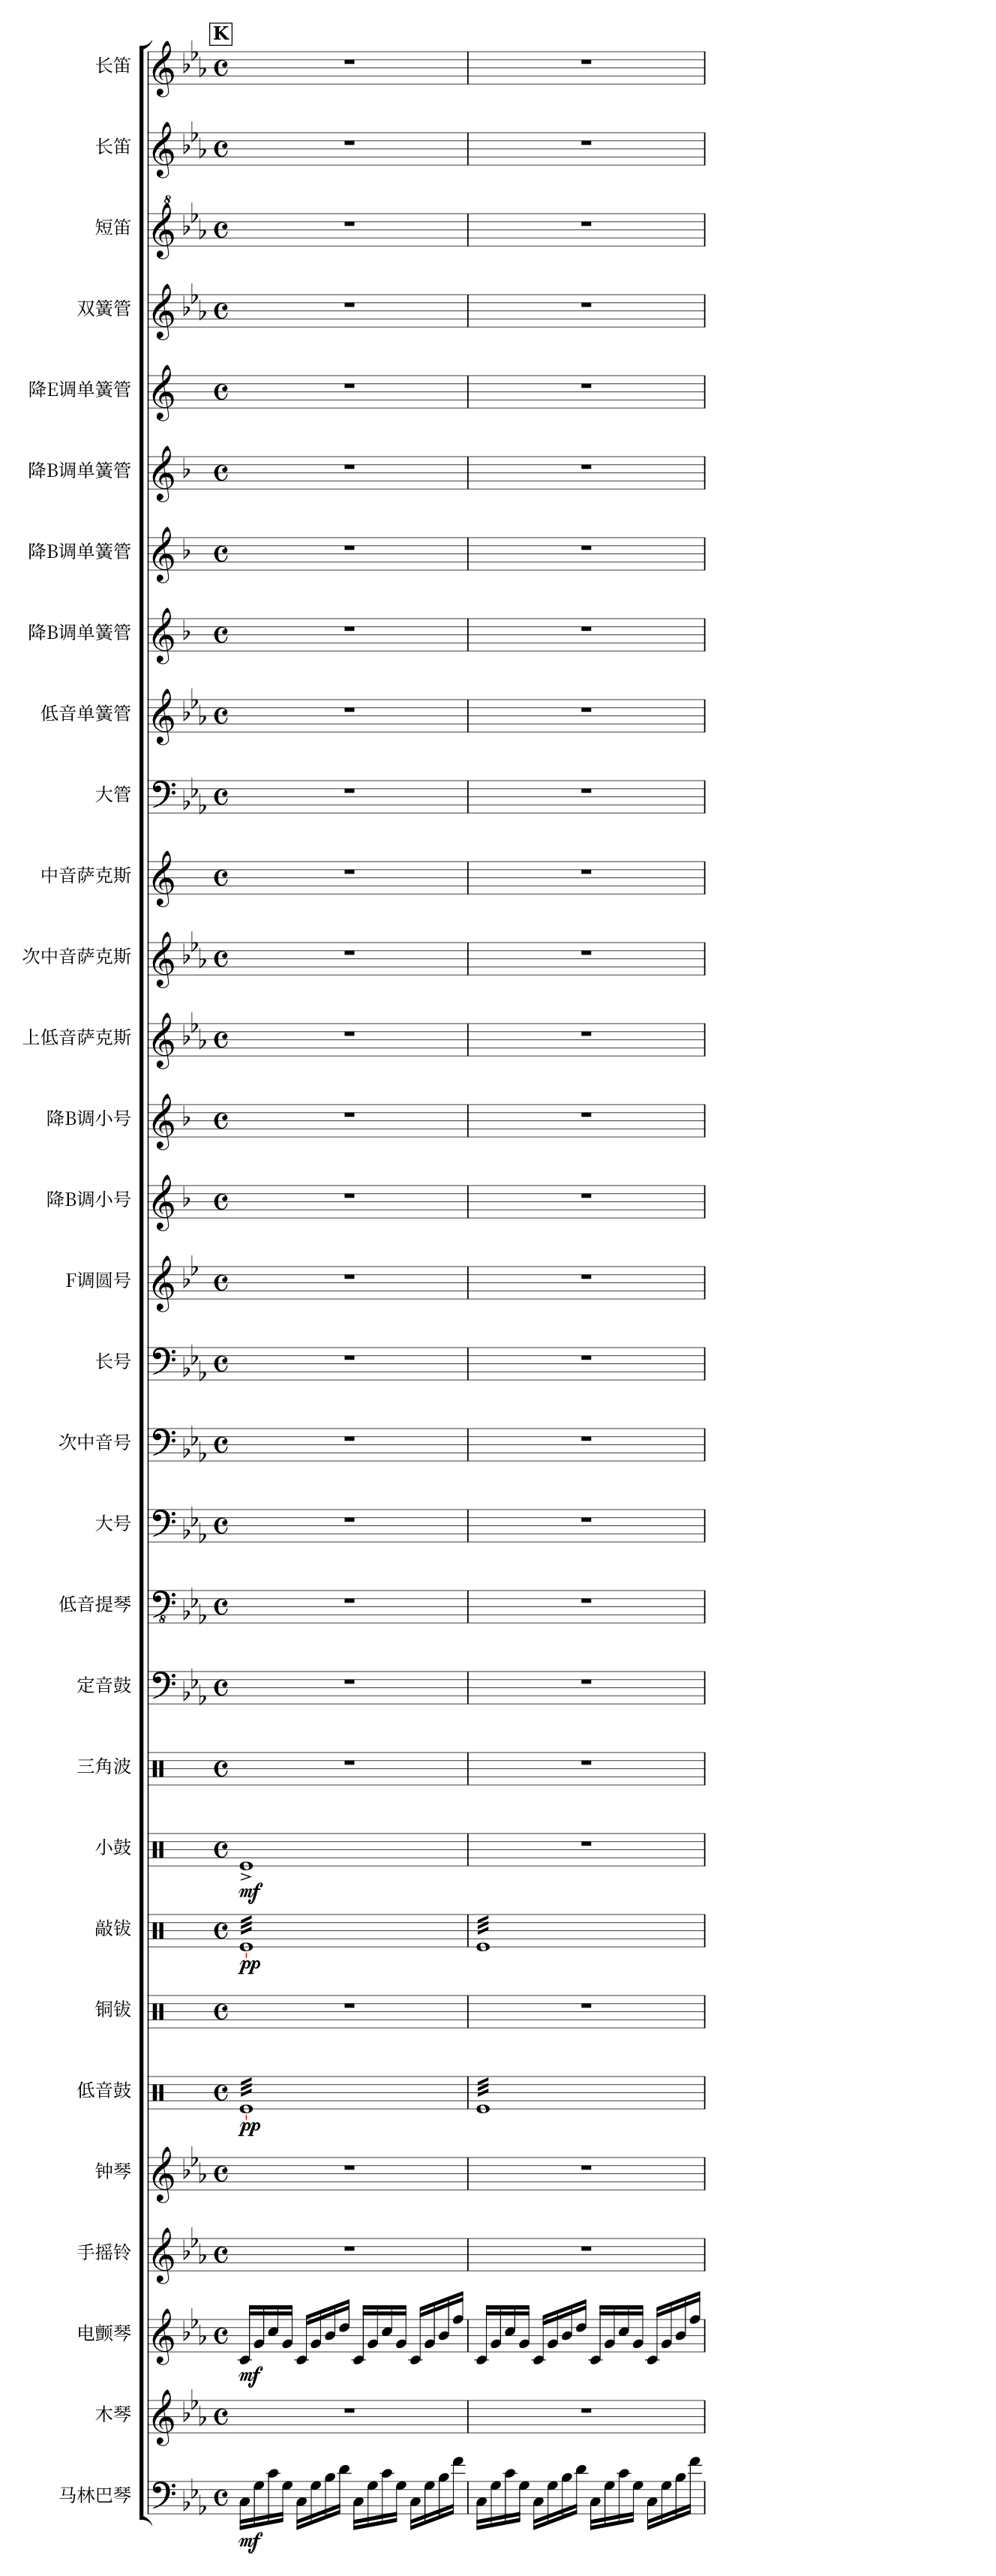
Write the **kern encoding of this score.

**kern	**dynam	**kern	**kern	**dynam	**kern	**kern	**kern	**dynam	**kern	**kern	**dynam	**kern	**dynam	**kern	**kern	**kern	**kern	**kern	**kern	**kern	**kern	**kern	**kern	**kern	**kern	**kern	**kern	**kern	**kern	**kern	**kern	**kern	**kern	**kern	**kern
*part31	*part31	*part30	*part29	*part29	*part28	*part27	*part26	*part26	*part25	*part24	*part24	*part23	*part23	*part22	*part21	*part20	*part19	*part18	*part17	*part16	*part15	*part14	*part13	*part12	*part11	*part10	*part9	*part8	*part7	*part6	*part5	*part4	*part3	*part2	*part1
*staff31	*staff31	*staff30	*staff29	*staff29	*staff28	*staff27	*staff26	*staff26	*staff25	*staff24	*staff24	*staff23	*staff23	*staff22	*staff21	*staff20	*staff19	*staff18	*staff17	*staff16	*staff15	*staff14	*staff13	*staff12	*staff11	*staff10	*staff9	*staff8	*staff7	*staff6	*staff5	*staff4	*staff3	*staff2	*staff1
*I"马林巴琴	*	*I"木琴	*I"电颤琴	*	*I"手摇铃	*I"钟琴	*I"低音鼓	*	*I"铜钹	*I"敲钹	*	*I"小鼓	*	*I"三角波	*I"定音鼓	*I"低音提琴	*I"大号	*I"次中音号	*I"长号	*I"F调圆号	*I"降B调小号	*I"降B调小号	*I"上低音萨克斯	*I"次中音萨克斯	*I"中音萨克斯	*I"大管	*I"低音单簧管	*I"降B调单簧管	*I"降B调单簧管	*I"降B调单簧管	*I"降E调单簧管	*I"双簧管	*I"短笛	*I"长笛	*I"长笛
*clefF4	*	*clefG2	*clefG2	*	*clefG2	*clefG2	*clefX	*	*clefX	*clefX	*	*clefX	*	*clefX	*clefF4	*clefFv4	*clefF4	*clefF4	*clefF4	*clefG2	*clefG2	*clefG2	*clefG2	*clefG2	*clefG2	*clefF4	*clefG2	*clefG2	*clefG2	*clefG2	*clefG2	*clefG2	*clefG^2	*clefG2	*clefG2
*	*	*ITrd-7c-12	*	*	*	*ITrd-14c-24	*	*	*	*	*	*	*	*	*	*ITrd7c12	*	*	*	*ITrd4c7	*ITrd1c2	*ITrd1c2	*ITrd12c21	*ITrd8c14	*ITrd5c9	*	*ITrd8c14	*ITrd1c2	*ITrd1c2	*ITrd1c2	*ITrd-2c-3	*	*ITrd-7c-12	*	*
*k[b-e-a-]	*	*k[b-e-a-]	*k[b-e-a-]	*	*k[b-e-a-]	*k[b-e-a-]	*k[]	*	*k[]	*k[]	*	*k[]	*	*k[]	*k[b-e-a-]	*k[b-e-a-]	*k[b-e-a-]	*k[b-e-a-]	*k[b-e-a-]	*k[b-e-a-]	*k[b-e-a-]	*k[b-e-a-]	*k[b-e-a-]	*k[b-e-a-]	*k[b-e-a-]	*k[b-e-a-]	*k[b-e-a-]	*k[b-e-a-]	*k[b-e-a-]	*k[b-e-a-]	*k[b-e-a-]	*k[b-e-a-]	*k[b-e-a-]	*k[b-e-a-]	*k[b-e-a-]
*M4/4	*	*M4/4	*M4/4	*	*M4/4	*M4/4	*M4/4	*	*M4/4	*M4/4	*	*M4/4	*	*M4/4	*M4/4	*M4/4	*M4/4	*M4/4	*M4/4	*M4/4	*M4/4	*M4/4	*M4/4	*M4/4	*M4/4	*M4/4	*M4/4	*M4/4	*M4/4	*M4/4	*M4/4	*M4/4	*M4/4	*M4/4	*M4/4
*met(c)	*	*met(c)	*met(c)	*	*met(c)	*met(c)	*met(c)	*	*met(c)	*met(c)	*	*met(c)	*	*met(c)	*met(c)	*met(c)	*met(c)	*met(c)	*met(c)	*met(c)	*met(c)	*met(c)	*met(c)	*met(c)	*met(c)	*met(c)	*met(c)	*met(c)	*met(c)	*met(c)	*met(c)	*met(c)	*met(c)	*met(c)	*met(c)
*MM110	*	*MM110	*MM110	*	*MM110	*MM110	*MM110	*	*MM110	*MM110	*	*MM110	*	*MM110	*MM110	*MM110	*MM110	*MM110	*MM110	*MM110	*MM110	*MM110	*MM110	*MM110	*MM110	*MM110	*MM110	*MM110	*MM110	*MM110	*MM110	*MM110	*MM110	*MM110	*MM110
!!LO:REH:place=s1:a:B:fs=14:t=K
=153	=153	=153	=153	=153	=153	=153	=153	=153	=153	=153	=153	=153	=153	=153	=153	=153	=153	=153	=153	=153	=153	=153	=153	=153	=153	=153	=153	=153	=153	=153	=153	=153	=153	=153	=153
!	!LO:DY:b	!	!	!LO:DY:b	!	!	!	!LO:DY:b	!	!	!LO:DY:b	!	!LO:DY:b	!	!	!	!	!	!	!	!	!	!	!	!	!	!	!	!	!	!	!	!	!	!
*	*	*	*	*	*	*	*tremolo	*	*	*	*	*	*	*	*	*	*	*	*	*	*	*	*	*	*	*	*	*	*	*	*	*	*	*	*
*	*	*	*	*	*	*	*	*	*	*tremolo	*	*	*	*	*	*	*	*	*	*	*	*	*	*	*	*	*	*	*	*	*	*	*	*	*
16C\LL	mf	1r	16c/LL	mf	1r	1r	[32ReLLL	pp	1r	[32ReLLL	pp	1Re^	mf	1r	1r	1r	1r	1r	1r	1r	1r	1r	1r	1r	1r	1r	1r	1r	1r	1r	1r	1r	1r	1r	1r
.	.	.	.	.	.	.	32Re	.	.	32Re	.	.	.	.	.	.	.	.	.	.	.	.	.	.	.	.	.	.	.	.	.	.	.	.	.
16G\	.	.	16g/	.	.	.	32Re	.	.	32Re	.	.	.	.	.	.	.	.	.	.	.	.	.	.	.	.	.	.	.	.	.	.	.	.	.
.	.	.	.	.	.	.	32Re	.	.	32Re	.	.	.	.	.	.	.	.	.	.	.	.	.	.	.	.	.	.	.	.	.	.	.	.	.
16c\	.	.	16cc/	.	.	.	32Re	.	.	32Re	.	.	.	.	.	.	.	.	.	.	.	.	.	.	.	.	.	.	.	.	.	.	.	.	.
.	.	.	.	.	.	.	32Re	.	.	32Re	.	.	.	.	.	.	.	.	.	.	.	.	.	.	.	.	.	.	.	.	.	.	.	.	.
16G\JJ	.	.	16g/JJ	.	.	.	32Re	.	.	32Re	.	.	.	.	.	.	.	.	.	.	.	.	.	.	.	.	.	.	.	.	.	.	.	.	.
.	.	.	.	.	.	.	32Re	.	.	32Re	.	.	.	.	.	.	.	.	.	.	.	.	.	.	.	.	.	.	.	.	.	.	.	.	.
16C\LL	.	.	16c/LL	.	.	.	32Re	.	.	32Re	.	.	.	.	.	.	.	.	.	.	.	.	.	.	.	.	.	.	.	.	.	.	.	.	.
.	.	.	.	.	.	.	32Re	.	.	32Re	.	.	.	.	.	.	.	.	.	.	.	.	.	.	.	.	.	.	.	.	.	.	.	.	.
16G\	.	.	16g/	.	.	.	32Re	.	.	32Re	.	.	.	.	.	.	.	.	.	.	.	.	.	.	.	.	.	.	.	.	.	.	.	.	.
.	.	.	.	.	.	.	32Re	.	.	32Re	.	.	.	.	.	.	.	.	.	.	.	.	.	.	.	.	.	.	.	.	.	.	.	.	.
16B-\	.	.	16b-/	.	.	.	32Re	.	.	32Re	.	.	.	.	.	.	.	.	.	.	.	.	.	.	.	.	.	.	.	.	.	.	.	.	.
.	.	.	.	.	.	.	32Re	.	.	32Re	.	.	.	.	.	.	.	.	.	.	.	.	.	.	.	.	.	.	.	.	.	.	.	.	.
16d\JJ	.	.	16dd/JJ	.	.	.	32Re	.	.	32Re	.	.	.	.	.	.	.	.	.	.	.	.	.	.	.	.	.	.	.	.	.	.	.	.	.
.	.	.	.	.	.	.	32Re	.	.	32Re	.	.	.	.	.	.	.	.	.	.	.	.	.	.	.	.	.	.	.	.	.	.	.	.	.
16C\LL	.	.	16c/LL	.	.	.	32Re	.	.	32Re	.	.	.	.	.	.	.	.	.	.	.	.	.	.	.	.	.	.	.	.	.	.	.	.	.
.	.	.	.	.	.	.	32Re	.	.	32Re	.	.	.	.	.	.	.	.	.	.	.	.	.	.	.	.	.	.	.	.	.	.	.	.	.
16G\	.	.	16g/	.	.	.	32Re	.	.	32Re	.	.	.	.	.	.	.	.	.	.	.	.	.	.	.	.	.	.	.	.	.	.	.	.	.
.	.	.	.	.	.	.	32Re	.	.	32Re	.	.	.	.	.	.	.	.	.	.	.	.	.	.	.	.	.	.	.	.	.	.	.	.	.
16c\	.	.	16cc/	.	.	.	32Re	.	.	32Re	.	.	.	.	.	.	.	.	.	.	.	.	.	.	.	.	.	.	.	.	.	.	.	.	.
.	.	.	.	.	.	.	32Re	.	.	32Re	.	.	.	.	.	.	.	.	.	.	.	.	.	.	.	.	.	.	.	.	.	.	.	.	.
16G\JJ	.	.	16g/JJ	.	.	.	32Re	.	.	32Re	.	.	.	.	.	.	.	.	.	.	.	.	.	.	.	.	.	.	.	.	.	.	.	.	.
.	.	.	.	.	.	.	32Re	.	.	32Re	.	.	.	.	.	.	.	.	.	.	.	.	.	.	.	.	.	.	.	.	.	.	.	.	.
16C\LL	.	.	16c/LL	.	.	.	32Re	.	.	32Re	.	.	.	.	.	.	.	.	.	.	.	.	.	.	.	.	.	.	.	.	.	.	.	.	.
.	.	.	.	.	.	.	32Re	.	.	32Re	.	.	.	.	.	.	.	.	.	.	.	.	.	.	.	.	.	.	.	.	.	.	.	.	.
16G\	.	.	16g/	.	.	.	32Re	.	.	32Re	.	.	.	.	.	.	.	.	.	.	.	.	.	.	.	.	.	.	.	.	.	.	.	.	.
.	.	.	.	.	.	.	32Re	.	.	32Re	.	.	.	.	.	.	.	.	.	.	.	.	.	.	.	.	.	.	.	.	.	.	.	.	.
16B-\	.	.	16b-/	.	.	.	32Re	.	.	32Re	.	.	.	.	.	.	.	.	.	.	.	.	.	.	.	.	.	.	.	.	.	.	.	.	.
.	.	.	.	.	.	.	32Re	.	.	32Re	.	.	.	.	.	.	.	.	.	.	.	.	.	.	.	.	.	.	.	.	.	.	.	.	.
16f\JJ	.	.	16ff/JJ	.	.	.	32Re	.	.	32Re	.	.	.	.	.	.	.	.	.	.	.	.	.	.	.	.	.	.	.	.	.	.	.	.	.
.	.	.	.	.	.	.	32ReJJJ	.	.	32ReJJJ	.	.	.	.	.	.	.	.	.	.	.	.	.	.	.	.	.	.	.	.	.	.	.	.	.
=154	=154	=154	=154	=154	=154	=154	=154	=154	=154	=154	=154	=154	=154	=154	=154	=154	=154	=154	=154	=154	=154	=154	=154	=154	=154	=154	=154	=154	=154	=154	=154	=154	=154	=154	=154
16C\LL	.	1r	16c/LL	.	1r	1r	32ReLLL	.	1r	32ReLLL	.	1r	.	1r	1r	1r	1r	1r	1r	1r	1r	1r	1r	1r	1r	1r	1r	1r	1r	1r	1r	1r	1r	1r	1r
.	.	.	.	.	.	.	32Re	.	.	32Re	.	.	.	.	.	.	.	.	.	.	.	.	.	.	.	.	.	.	.	.	.	.	.	.	.
16G\	.	.	16g/	.	.	.	32Re	.	.	32Re	.	.	.	.	.	.	.	.	.	.	.	.	.	.	.	.	.	.	.	.	.	.	.	.	.
.	.	.	.	.	.	.	32Re	.	.	32Re	.	.	.	.	.	.	.	.	.	.	.	.	.	.	.	.	.	.	.	.	.	.	.	.	.
16c\	.	.	16cc/	.	.	.	32Re	.	.	32Re	.	.	.	.	.	.	.	.	.	.	.	.	.	.	.	.	.	.	.	.	.	.	.	.	.
.	.	.	.	.	.	.	32Re	.	.	32Re	.	.	.	.	.	.	.	.	.	.	.	.	.	.	.	.	.	.	.	.	.	.	.	.	.
16G\JJ	.	.	16g/JJ	.	.	.	32Re	.	.	32Re	.	.	.	.	.	.	.	.	.	.	.	.	.	.	.	.	.	.	.	.	.	.	.	.	.
.	.	.	.	.	.	.	32Re	.	.	32Re	.	.	.	.	.	.	.	.	.	.	.	.	.	.	.	.	.	.	.	.	.	.	.	.	.
16C\LL	.	.	16c/LL	.	.	.	32Re	.	.	32Re	.	.	.	.	.	.	.	.	.	.	.	.	.	.	.	.	.	.	.	.	.	.	.	.	.
.	.	.	.	.	.	.	32Re	.	.	32Re	.	.	.	.	.	.	.	.	.	.	.	.	.	.	.	.	.	.	.	.	.	.	.	.	.
16G\	.	.	16g/	.	.	.	32Re	.	.	32Re	.	.	.	.	.	.	.	.	.	.	.	.	.	.	.	.	.	.	.	.	.	.	.	.	.
.	.	.	.	.	.	.	32Re	.	.	32Re	.	.	.	.	.	.	.	.	.	.	.	.	.	.	.	.	.	.	.	.	.	.	.	.	.
16B-\	.	.	16b-/	.	.	.	32Re	.	.	32Re	.	.	.	.	.	.	.	.	.	.	.	.	.	.	.	.	.	.	.	.	.	.	.	.	.
.	.	.	.	.	.	.	32Re	.	.	32Re	.	.	.	.	.	.	.	.	.	.	.	.	.	.	.	.	.	.	.	.	.	.	.	.	.
16d\JJ	.	.	16dd/JJ	.	.	.	32Re	.	.	32Re	.	.	.	.	.	.	.	.	.	.	.	.	.	.	.	.	.	.	.	.	.	.	.	.	.
.	.	.	.	.	.	.	32Re	.	.	32Re	.	.	.	.	.	.	.	.	.	.	.	.	.	.	.	.	.	.	.	.	.	.	.	.	.
16C\LL	.	.	16c/LL	.	.	.	32Re	.	.	32Re	.	.	.	.	.	.	.	.	.	.	.	.	.	.	.	.	.	.	.	.	.	.	.	.	.
.	.	.	.	.	.	.	32Re	.	.	32Re	.	.	.	.	.	.	.	.	.	.	.	.	.	.	.	.	.	.	.	.	.	.	.	.	.
16G\	.	.	16g/	.	.	.	32Re	.	.	32Re	.	.	.	.	.	.	.	.	.	.	.	.	.	.	.	.	.	.	.	.	.	.	.	.	.
.	.	.	.	.	.	.	32Re	.	.	32Re	.	.	.	.	.	.	.	.	.	.	.	.	.	.	.	.	.	.	.	.	.	.	.	.	.
16c\	.	.	16cc/	.	.	.	32Re	.	.	32Re	.	.	.	.	.	.	.	.	.	.	.	.	.	.	.	.	.	.	.	.	.	.	.	.	.
.	.	.	.	.	.	.	32Re	.	.	32Re	.	.	.	.	.	.	.	.	.	.	.	.	.	.	.	.	.	.	.	.	.	.	.	.	.
16G\JJ	.	.	16g/JJ	.	.	.	32Re	.	.	32Re	.	.	.	.	.	.	.	.	.	.	.	.	.	.	.	.	.	.	.	.	.	.	.	.	.
.	.	.	.	.	.	.	32Re	.	.	32Re	.	.	.	.	.	.	.	.	.	.	.	.	.	.	.	.	.	.	.	.	.	.	.	.	.
16C\LL	.	.	16c/LL	.	.	.	32Re	.	.	32Re	.	.	.	.	.	.	.	.	.	.	.	.	.	.	.	.	.	.	.	.	.	.	.	.	.
.	.	.	.	.	.	.	32Re	.	.	32Re	.	.	.	.	.	.	.	.	.	.	.	.	.	.	.	.	.	.	.	.	.	.	.	.	.
16G\	.	.	16g/	.	.	.	32Re	.	.	32Re	.	.	.	.	.	.	.	.	.	.	.	.	.	.	.	.	.	.	.	.	.	.	.	.	.
.	.	.	.	.	.	.	32Re	.	.	32Re	.	.	.	.	.	.	.	.	.	.	.	.	.	.	.	.	.	.	.	.	.	.	.	.	.
16B-\	.	.	16b-/	.	.	.	32Re	.	.	32Re	.	.	.	.	.	.	.	.	.	.	.	.	.	.	.	.	.	.	.	.	.	.	.	.	.
.	.	.	.	.	.	.	32Re	.	.	32Re	.	.	.	.	.	.	.	.	.	.	.	.	.	.	.	.	.	.	.	.	.	.	.	.	.
16f\JJ	.	.	16ff/JJ	.	.	.	32Re	.	.	32Re	.	.	.	.	.	.	.	.	.	.	.	.	.	.	.	.	.	.	.	.	.	.	.	.	.
.	.	.	.	.	.	.	32ReJJJ	.	.	32ReJJJ	.	.	.	.	.	.	.	.	.	.	.	.	.	.	.	.	.	.	.	.	.	.	.	.	.
*	*	*	*	*	*	*	*	*	*	*Xtremolo	*	*	*	*	*	*	*	*	*	*	*	*	*	*	*	*	*	*	*	*	*	*	*	*	*
*	*	*	*	*	*	*	*Xtremolo	*	*	*	*	*	*	*	*	*	*	*	*	*	*	*	*	*	*	*	*	*	*	*	*	*	*	*	*
=	=	=	=	=	=	=	=	=	=	=	=	=	=	=	=	=	=	=	=	=	=	=	=	=	=	=	=	=	=	=	=	=	=	=	=
*-	*-	*-	*-	*-	*-	*-	*-	*-	*-	*-	*-	*-	*-	*-	*-	*-	*-	*-	*-	*-	*-	*-	*-	*-	*-	*-	*-	*-	*-	*-	*-	*-	*-	*-	*-
